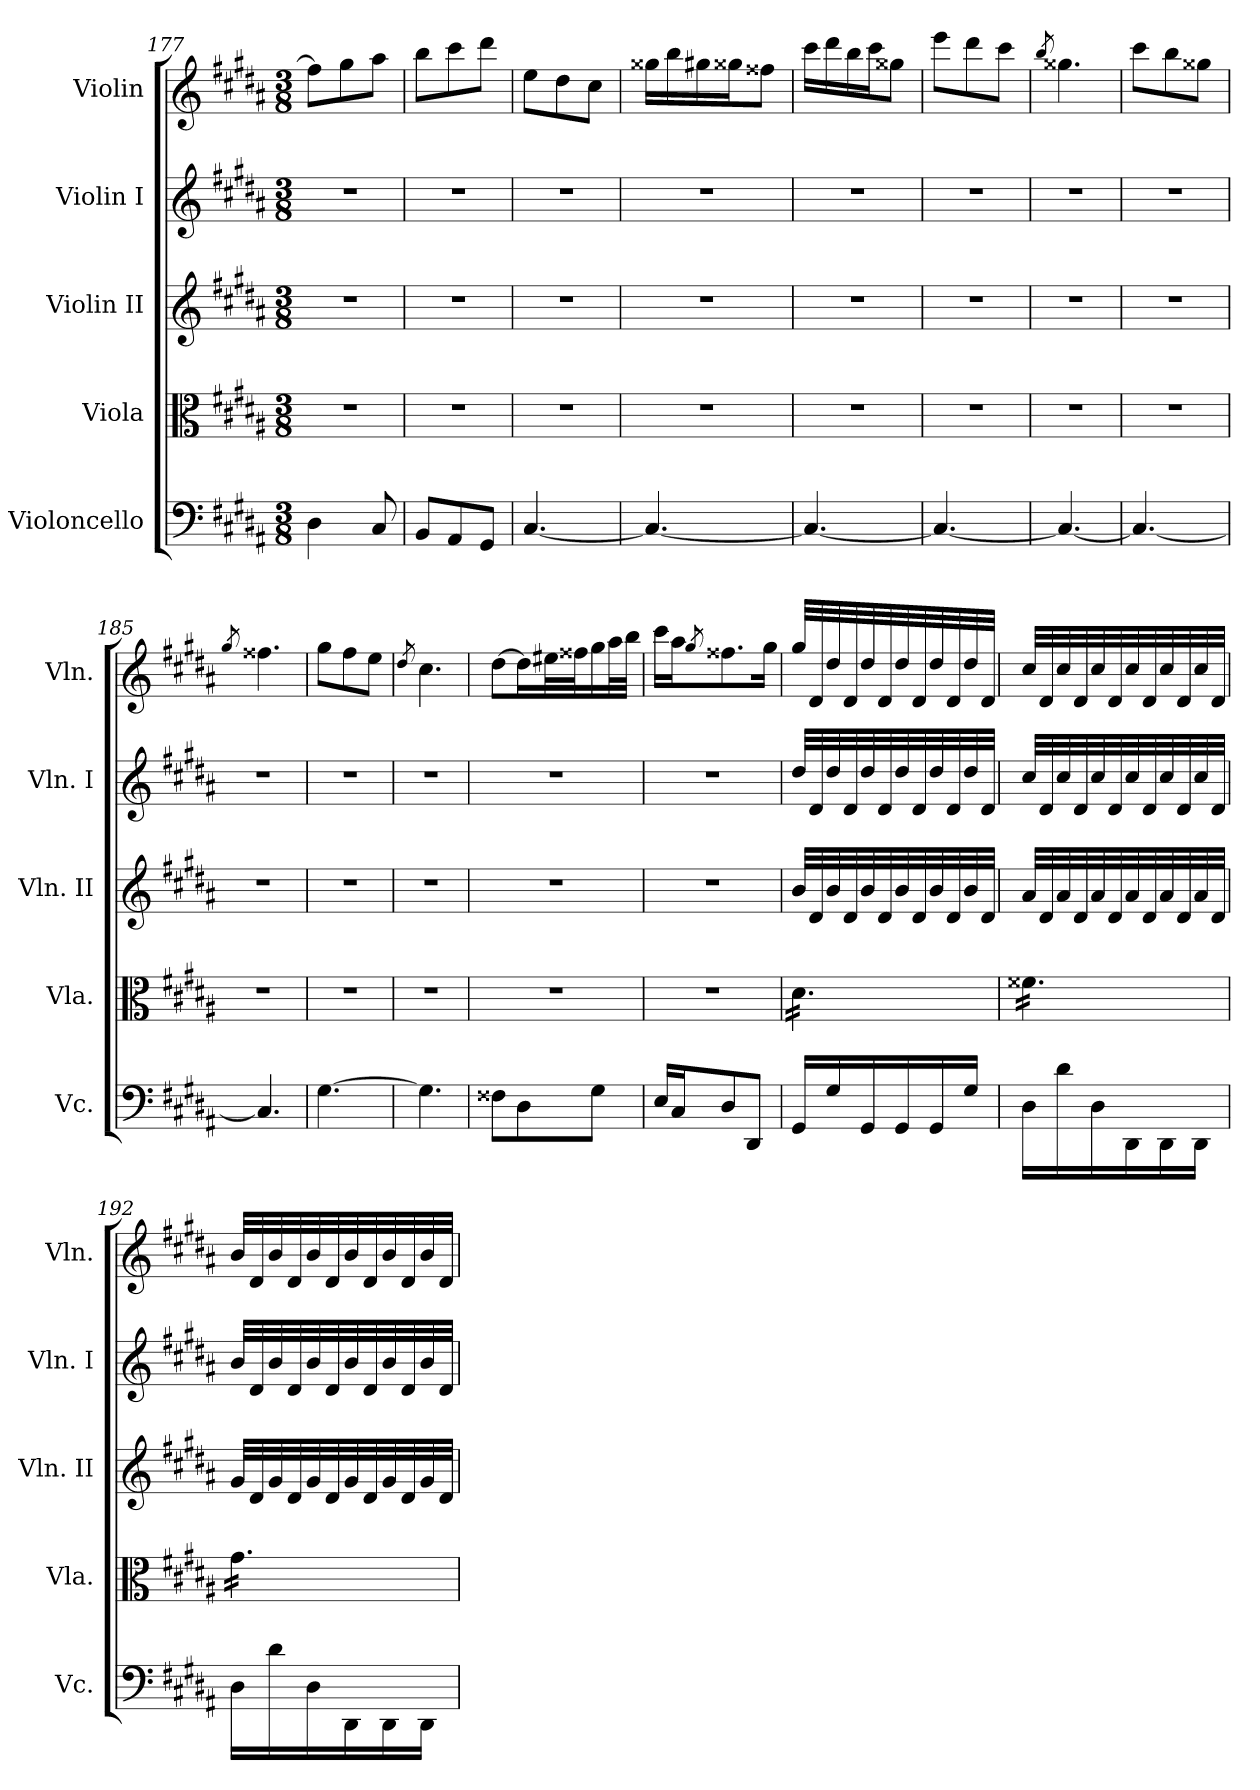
**kern	**kern	**kern	**kern	**kern
*part5	*part4	*part3	*part2	*part1
*staff5	*staff4	*staff3	*staff2	*staff1
*I"Violoncello	*I"Viola	*I"Violin II	*I"Violin I	*I"Violin
*I'Vc.	*I'Vla.	*I'Vln. II	*I'Vln. I	*I'Vln.
*clefF4	*clefC3	*clefG2	*clefG2	*clefG2
*k[f#c#g#d#a#]	*k[f#c#g#d#a#]	*k[f#c#g#d#a#]	*k[f#c#g#d#a#]	*k[f#c#g#d#a#]
*M3/8	*M3/8	*M3/8	*M3/8	*M3/8
=177	=177	=177	=177	=177
4D#\	4.r	4.r	4.r	8ff##\L]
.	.	.	.	8gg#\
8C#/	.	.	.	8aa#\J
!!LO:PB:g=z
=178	=178	=178	=178	=178
8BB/L	4.r	4.r	4.r	8bb\L
8AA#/	.	.	.	8ccc#\
8GG#/J	.	.	.	8ddd#\J
=179	=179	=179	=179	=179
[4.C#/	4.r	4.r	4.r	8ee\L
.	.	.	.	8dd#\
.	.	.	.	8cc#\J
=180	=180	=180	=180	=180
4.C#/_	4.r	4.r	4.r	16gg##X\LL
.	.	.	.	16bb\
.	.	.	.	16gg#X\
.	.	.	.	16gg##X\J
.	.	.	.	8ff##X\J
=181	=181	=181	=181	=181
4.C#/_	4.r	4.r	4.r	16ccc#\LL
.	.	.	.	16ddd#\
.	.	.	.	16bb\
.	.	.	.	16ccc#\J
.	.	.	.	8gg##X\J
=182	=182	=182	=182	=182
4.C#/_	4.r	4.r	4.r	8eee\L
.	.	.	.	8ddd#\
.	.	.	.	8ccc#\J
!!LO:LB:g=z
=183	=183	=183	=183	=183
.	.	.	.	8qbb/
4.C#/_	4.r	4.r	4.r	4.gg##X\
=184	=184	=184	=184	=184
4.C#/_	4.r	4.r	4.r	8ccc#\L
.	.	.	.	8bb\
.	.	.	.	8gg##X\J
=185	=185	=185	=185	=185
.	.	.	.	8qgg#/
4.C#/]	4.r	4.r	4.r	4.ff##X\
=186	=186	=186	=186	=186
[4.G#\	4.r	4.r	4.r	8gg#\L
.	.	.	.	8ff#\
.	.	.	.	8ee\J
=187	=187	=187	=187	=187
.	.	.	.	8qdd#/
4.G#\]	4.r	4.r	4.r	4.cc#\
!!LO:PB:g=z
=188	=188	=188	=188	=188
8F##X\L	4.r	4.r	4.r	[8dd#\L
8D#\	.	.	.	16dd#\L]
.	.	.	.	32ee#X\L
.	.	.	.	32ff##X\J
8G#\J	.	.	.	16gg#\
.	.	.	.	32aa#\L
.	.	.	.	32bb\JJJ
=189	=189	=189	=189	=189
16E/LL	4.r	4.r	4.r	16ccc#\LL
16C#/J	.	.	.	16aa#\J
.	.	.	.	8qgg#/
8D#/	.	.	.	8.ff##X\
8DD#/J	.	.	.	.
.	.	.	.	16gg#\Jk
=190	=190	=190	=190	=190
*	*tremolo	*	*	*
16GG#/LL	16d#\LL	32b/LLL	32dd#/LLL	32gg#/LLL
.	.	32d#/	32d#/	32d#/
16G#/	16d#\	32b/	32dd#/	32dd#/
.	.	32d#/	32d#/	32d#/
16GG#/	16d#\	32b/	32dd#/	32dd#/
.	.	32d#/	32d#/	32d#/
16GG#/	16d#\	32b/	32dd#/	32dd#/
.	.	32d#/	32d#/	32d#/
16GG#/	16d#\	32b/	32dd#/	32dd#/
.	.	32d#/	32d#/	32d#/
16G#/JJ	16d#\JJ	32b/	32dd#/	32dd#/
.	.	32d#/JJJ	32d#/JJJ	32d#/JJJ
=191	=191	=191	=191	=191
16D#\LL	16f##X\LL	32a#/LLL	32cc#/LLL	32cc#/LLL
.	.	32d#/	32d#/	32d#/
16d#\	16f##X\	32a#/	32cc#/	32cc#/
.	.	32d#/	32d#/	32d#/
16D#\	16f##X\	32a#/	32cc#/	32cc#/
.	.	32d#/	32d#/	32d#/
16DD#\	16f##X\	32a#/	32cc#/	32cc#/
.	.	32d#/	32d#/	32d#/
16DD#\	16f##X\	32a#/	32cc#/	32cc#/
.	.	32d#/	32d#/	32d#/
16DD#\JJ	16f##X\JJ	32a#/	32cc#/	32cc#/
.	.	32d#/JJJ	32d#/JJJ	32d#/JJJ
!!LO:LB:g=z
=192	=192	=192	=192	=192
16D#\LL	16g#\LL	32g#/LLL	32b/LLL	32b/LLL
.	.	32d#/	32d#/	32d#/
16d#\	16g#\	32g#/	32b/	32b/
.	.	32d#/	32d#/	32d#/
16D#\	16g#\	32g#/	32b/	32b/
.	.	32d#/	32d#/	32d#/
16DD#\	16g#\	32g#/	32b/	32b/
.	.	32d#/	32d#/	32d#/
16DD#\	16g#\	32g#/	32b/	32b/
.	.	32d#/	32d#/	32d#/
16DD#\JJ	16g#\JJ	32g#/	32b/	32b/
*	*Xtremolo	*	*	*
.	.	32d#/JJJ	32d#/JJJ	32d#/JJJ
=	=	=	=	=
*-	*-	*-	*-	*-
